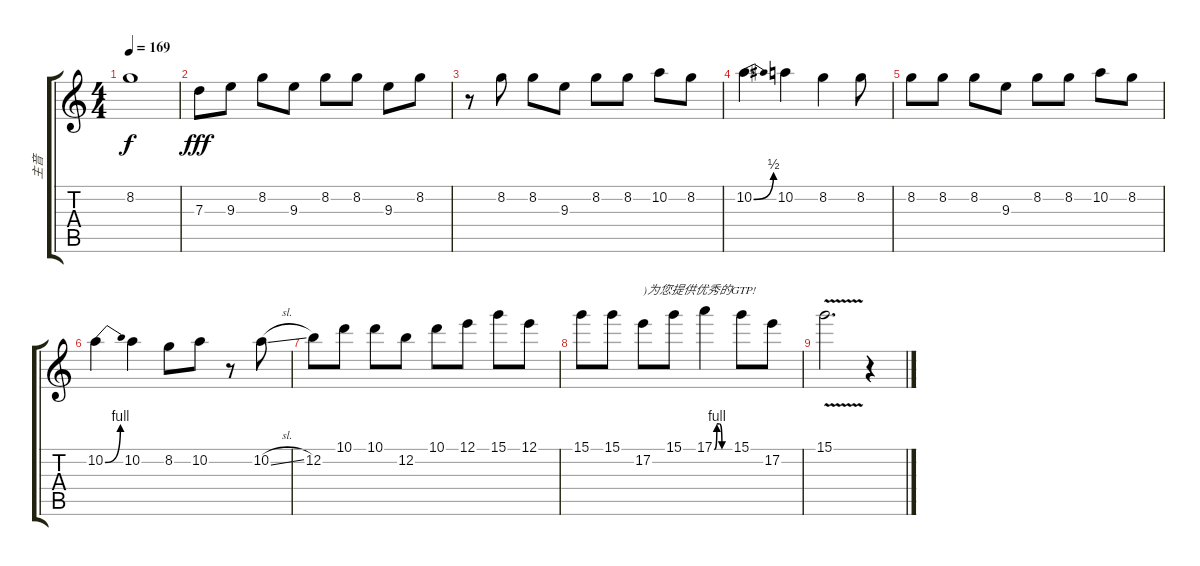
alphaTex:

\track ("主音" "主音") {instrument overdrivenguitar}
\staff {score tabs}
\tuning (E4 B3 G3 D3 A2 E2) {hide}
\ts (4 4)
\tempo 169
\clef g2
\ks c
8.2{t}.1{dy f} |
7.3.8{dy fff instrument overdrivenguitar} 9.3.8 8.2.8 9.3.8 8.2.8 8.2.8 9.3.8 8.2.8 |
r.8 8.2.8 8.2.8 9.3.8 8.2.8 8.2.8 10.2.8 8.2.8 |
10.2{be (bend 0 0 60 2)}.4{d} 10.2.4 8.2.4 8.2.8 |
8.2.8 8.2.8 8.2.8 9.3.8 8.2.8 8.2.8 10.2.8 8.2.8 |
10.2{be (bend 0 0 60 4)}.4 10.2.4 8.2.8 10.2.8 r.8 10.2{sl}.8 |
12.2.8 10.1.8 10.1.8 12.2.8 10.1.8 12.1.8 15.1.8 12.1.8 |
15.1.8 15.1.8 17.2.8{txt ")为您提供优秀的GTP!"} 15.1.8 17.1{be (custom 0 0 10 4 20 4 30 0 60 0)}.4 15.1.8 17.2.8 |
15.1{v}.2{d} r.4
